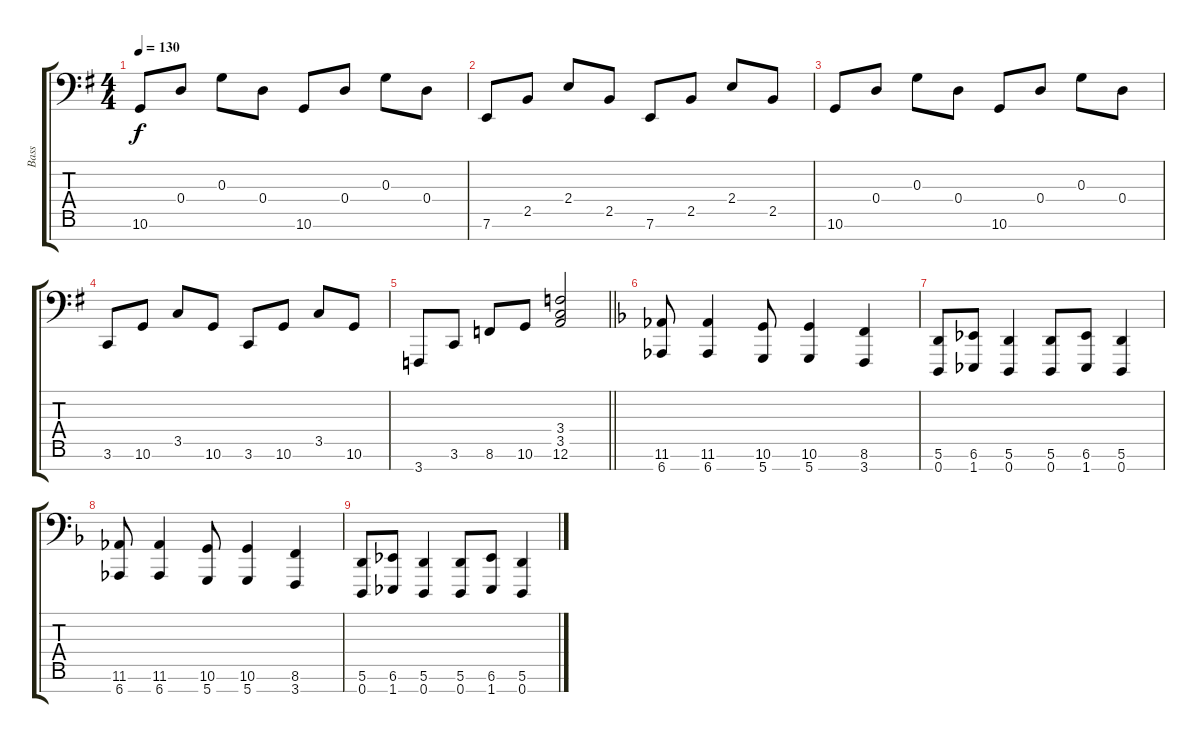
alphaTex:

\track ("Bass" "Bass") {instrument acousticgrandpiano}
\staff {score tabs}
\tuning (E4 B3 G3 D3 A2 A1 D1) {hide}
\ts (4 4)
\tempo 130
\clef f4
\ks g
10.6.8{dy f} 0.4.8 0.3.8 0.4.8 10.6.8 0.4.8 0.3.8 0.4.8 |
7.6.8 2.5.8 2.4.8 2.5.8 7.6.8 2.5.8 2.4.8 2.5.8 |
10.6.8 0.4.8 0.3.8 0.4.8 10.6.8 0.4.8 0.3.8 0.4.8 |
3.6.8 10.6.8 3.5.8 10.6.8 3.6.8 10.6.8 3.5.8 10.6.8 |
\barLineRight lightlight
3.7.8 3.6.8 8.6.8 10.6.8 (3.4 3.5 12.6).2 |
\ks f
(11.6 6.7).8 (11.6 6.7).4 (10.6 5.7).8 (10.6 5.7).4 (8.6 3.7).4 |
(5.6 0.7).8 (6.6 1.7).8 (5.6 0.7).4 (5.6 0.7).8 (6.6 1.7).8 (5.6 0.7).4 |
(11.6 6.7).8 (11.6 6.7).4 (10.6 5.7).8 (10.6 5.7).4 (8.6 3.7).4 |
(5.6 0.7).8 (6.6 1.7).8 (5.6 0.7).4 (5.6 0.7).8 (6.6 1.7).8 (5.6 0.7).4
